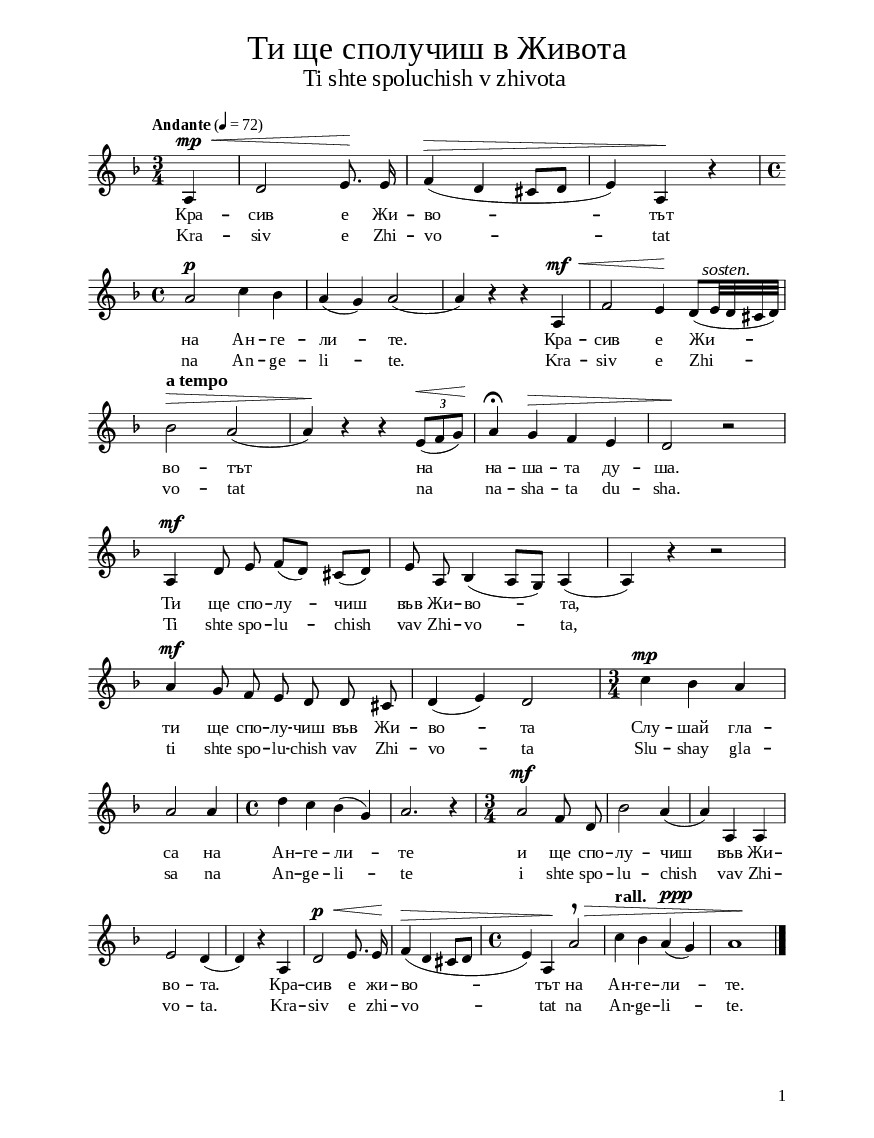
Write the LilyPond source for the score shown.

\version "2.24.1"

% include paper part and global functions
\include "include/globals.ily"

\bookpart {
  \label #'ref214
  \tocItem \markup "Ти ще сполучиш в Живота – Ti shte spoluchish v zhivota"
  \include "include/bookpart-paper.ily"
  \score {
    \include "include/score-layout.ily"

    \new Voice \absolute {
      \clef treble
      \key d \minor
      \time 3/4
      \tempoFunc "Andante" 4 "72"
      \autoBeamOff
      \partial 4

      a4^\mp^\< | d'2 e'8. \! e'16 | f'4^\> ( d'4 cis'8[d'8] |  e'4 ) a4 \! r4 | \break

      \time 4/4  a'2^ \p c''4 bes'4 | a'4 ( g'4 ) a'2 ( | a'4 ) r4 r4 a4^\mf ^\< | f'2 e'4 \! d'8 ^\markup { \large \italic "   sosten."} [( e'32 d'32 cis'32 d'32 )] | \break

      \once \override Hairpin.shorten-pair = #'(0 . -3) bes'2^\> ^\markup { \large \bold "a tempo" } a'2 ( | a'4 ) \! r4 r4 \override TupletNumber.text = \markup { \bold "3"} \times 2/3  { e'8^\< [( f'8 g'8 )] } | a'4 \! \fermata
      \once \override Hairpin.to-barline = ##f
      g'4^\> f'4 e'4 |   d'2 \! r2 | \break

      a4^\mf d'8 e'8 f'8 [( d'8 )]  cis'8 [( d'8 )] | e'8 a8 bes4 ( a8 [g8] ) a4 ( | a4 ) r4 r2 | \break

      a'4^\mf g'8 f'8 e'8 d'8 d'8 cis'8 | d'4 ( e'4 ) d'2 | \time 3/4  | c''4^\mp bes'4 a'4 | \break

      a'2 a'4 | \time 4/4  d''4 c''4 bes'4 ( g'4 ) | a'2. r4 | \time 3/4 | a'2^\mf f'8 d'8 | 

      bes'2 a'4 ( | a'4 ) a4 a4 | \break  e'2 d'4 ( | d'4 ) r4 a4 |
      
      d'2^\p^\< e'8. e'16 \! | 


      f'4^\> ( d'4 cis'8 [d'8] | \time 4/4  e'4 ) a4 \! ^\markup { "      " \fontsize #3 \musicglyph "comma"}

      \once \override Hairpin.shorten-pair = #'(1.5 . -4)
      a'2  ^\> | c''4 ^\markup { \large \bold "rall." }  bes'4 a'4^\markup { \dynamic "ppp"} ( g'4 ) | a'1 \! \bar "|."

    }
    \addlyrics {

      Кра -- сив е Жи -- во -- тът на Ан -- ге -- ли -- те.
      Кра -- сив е Жи -- во -- тът на на -- ша -- та ду -- ша.
      Ти ще спо -- лу -- чиш във Жи -- во -- та,
      ти ще спо -- лу -- чиш във Жи -- во -- та
      Слу -- шай гла -- са на Ан -- ге -- ли -- те
      и ще спо -- лу -- чиш във Жи -- во -- та.
      Кра -- сив е жи -- во -- тът на Ан -- ге -- ли -- те.

    }

    \addlyrics {
      Kra -- siv e Zhi -- vo -- tat na An -- ge -- li -- te.
      Kra -- siv e Zhi -- vo -- tat na na -- sha -- ta du -- sha.
      Ti shte spo -- lu -- chish vav Zhi -- vo -- ta,
      ti shte spo -- lu -- chish vav Zhi -- vo -- ta
      Slu -- shay gla -- sa na An -- ge -- li -- te
      i shte spo -- lu -- chish vav Zhi -- vo -- ta.
      Kra -- siv e zhi -- vo -- tat na An -- ge -- li -- te.
    }

    \header {
      title = \titleFunc "Ти ще сполучиш в Живота" "Ti shte spoluchish v zhivota "
    }

    \midi{}

  } % score
  \pageBreak
  % include foreign translation(s) of the song
  \version "2.24.1"

\markup \fill-line { \fontsize #deTitleFontSize "Dir wird alles im Leben glücken" }
\markup \null
\markup \null
\markup \fontsize #deCoupletFontSize {
    \hspace #14
    \override #`(baseline-skip . ,deCoupletBaselineSkip)
    \column {
      \line {   "   " Schön ist das Leben der Engel.  }
      \line {   "   " Schön ist das Leben unserer Seele.  }
      \line {   "   " Dir wird alles im Leben glücken. }
      \line {   "   " Höre die Stimme der Engel  }
      \line {   "   " und Dir wird alles im Leben glücken.  }
      \line {   "   " Schön ist das Leben der Engel.  }
    }
}



} % bookpart

% Più mosso
%
